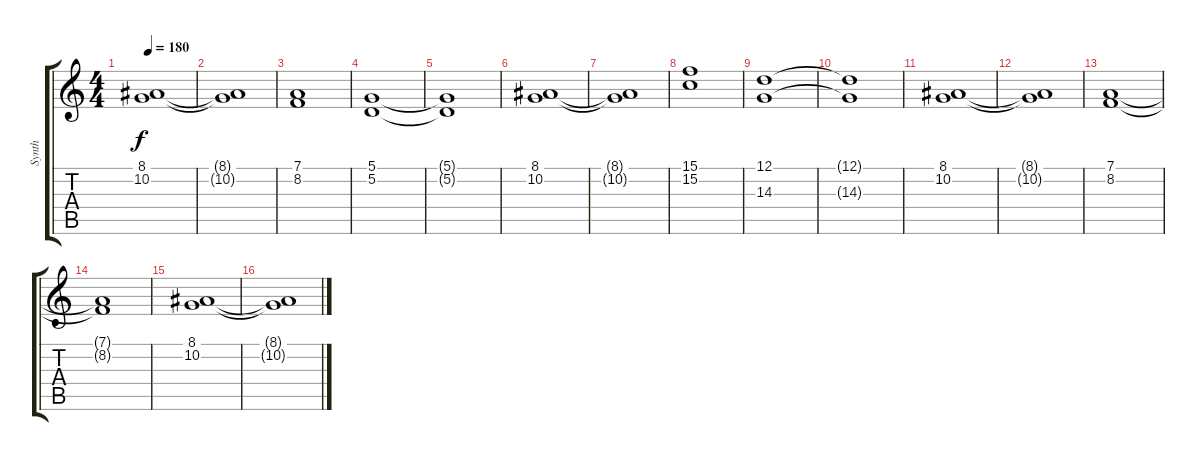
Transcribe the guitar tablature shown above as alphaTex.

\track ("Synth" "Synth") {instrument orchestrahit}
\staff {score tabs}
\tuning (D4 A3 F3 C3 G2 D2) {hide}
\ts (4 4)
\tempo 180
\clef g2
\ks c
(8.1 10.2).1{dy f instrument frenchhorn} |
(8.1{t} 10.2{t}).1 |
(7.1 8.2).1 |
(5.1 5.2).1 |
(5.1{t} 5.2{t}).1 |
(8.1 10.2).1 |
(8.1{t} 10.2{t}).1 |
(15.1 15.2).1 |
(12.1 14.3).1 |
(12.1{t} 14.3{t}).1 |
(8.1 10.2).1 |
(8.1{t} 10.2{t}).1 |
(7.1 8.2).1 |
(7.1{t} 8.2{t}).1 |
(8.1 10.2).1 |
(8.1{t} 10.2{t}).1
